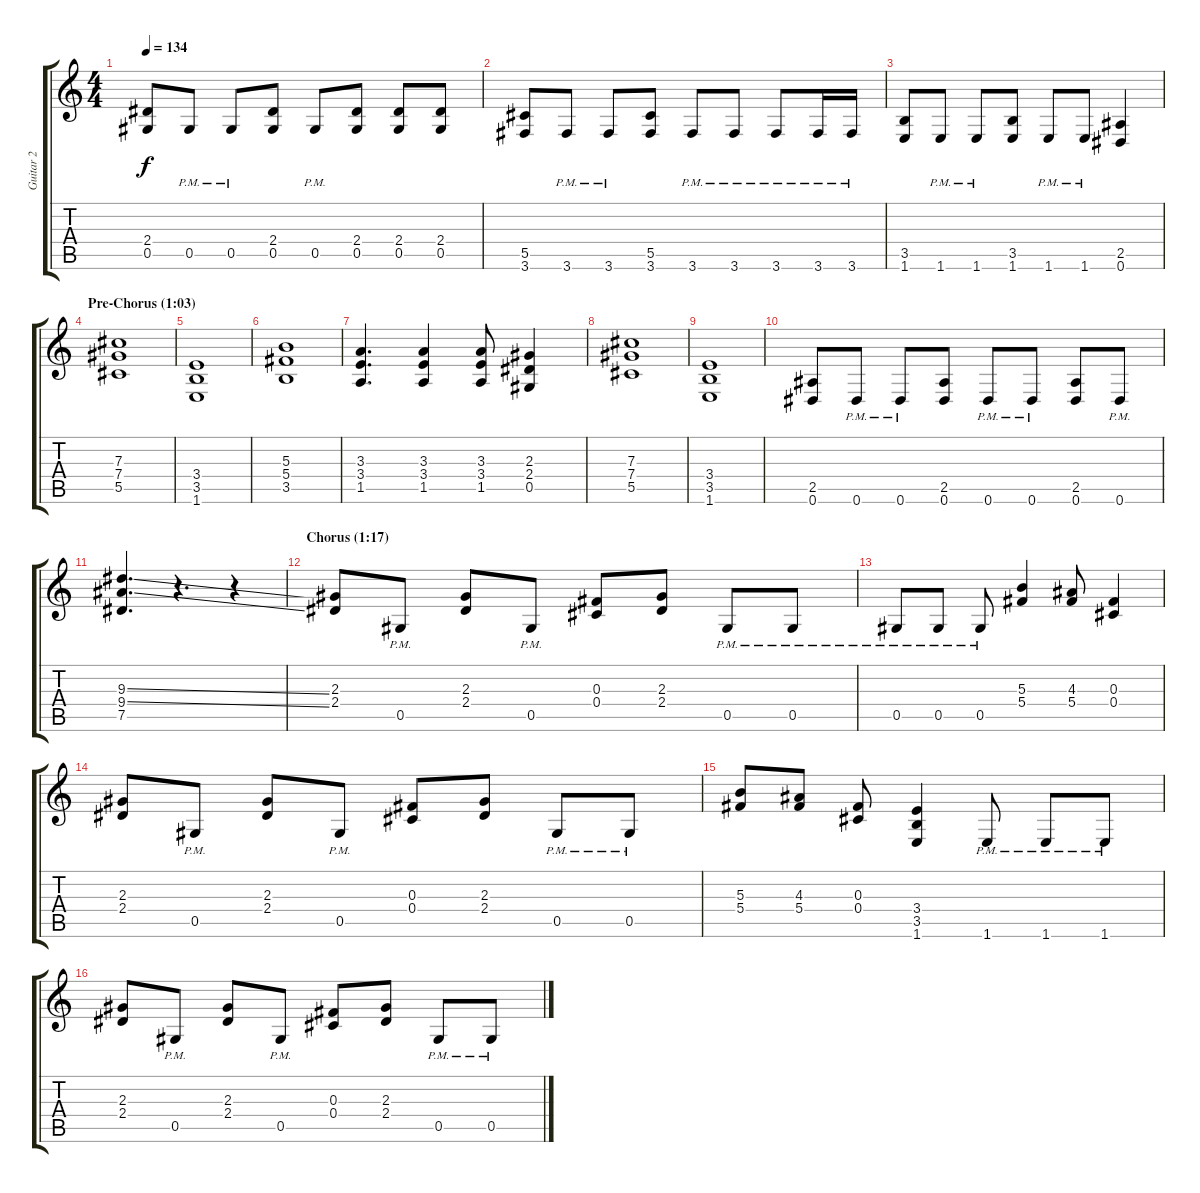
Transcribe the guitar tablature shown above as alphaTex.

\track ("Guitar 2" "Guitar 2") {instrument distortionguitar}
\staff {score tabs}
\tuning (Eb4 Bb3 Gb3 Db3 Ab2 Eb2) {hide}
\ts (4 4)
\tempo 134
\clef g2
\ks c
(2.4 0.5).8{dy f} 0.5{pm}.8 0.5{pm}.8 (2.4 0.5).8 0.5{pm}.8 (2.4 0.5).8 (2.4 0.5).8 (2.4 0.5).8 |
(5.5 3.6).8 3.6{pm}.8 3.6{pm}.8 (5.5 3.6).8 3.6{pm}.8 3.6{pm}.8 3.6{pm}.8 3.6{pm}.16 3.6{pm}.16 |
(3.5 1.6).8 1.6{pm}.8 1.6{pm}.8 (3.5 1.6).8 1.6{pm}.8 1.6{pm}.8 (2.5 0.6).4 |
\section ("" "Pre-Chorus (1:03)")
(7.3 7.4 5.5).1 |
(3.4 3.5 1.6).1 |
(5.3 5.4 3.5).1 |
(3.3 3.4 1.5).4{d} (3.3 3.4 1.5).4 (3.3 3.4 1.5).8 (2.3 2.4 0.5).4 |
(7.3 7.4 5.5).1 |
(3.4 3.5 1.6).1 |
(2.5 0.6).8 0.6{pm}.8 0.6{pm}.8 (2.5 0.6).8 0.6{pm}.8 0.6{pm}.8 (2.5 0.6).8 0.6{pm}.8 |
(9.3{ss} 9.4{ss} 7.5).4{d} r.4{d} r.4 |
\section ("" "Chorus (1:17)")
(2.3 2.4).8 0.5{pm}.8 (2.3 2.4).8 0.5{pm}.8 (0.3 0.4).8 (2.3 2.4).8 0.5{pm}.8 0.5{pm}.8 |
0.5{pm}.8 0.5{pm}.8 0.5{pm}.8 (5.3 5.4).4 (4.3 5.4).8 (0.3 0.4).4 |
(2.3 2.4).8 0.5{pm}.8 (2.3 2.4).8 0.5{pm}.8 (0.3 0.4).8 (2.3 2.4).8 0.5{pm}.8 0.5{pm}.8 |
(5.3 5.4).8 (4.3 5.4).8 (0.3 0.4).8 (3.4 3.5 1.6).4 1.6{pm}.8 1.6{pm}.8 1.6{pm}.8 |
(2.3 2.4).8 0.5{pm}.8 (2.3 2.4).8 0.5{pm}.8 (0.3 0.4).8 (2.3 2.4).8 0.5{pm}.8 0.5{pm}.8
